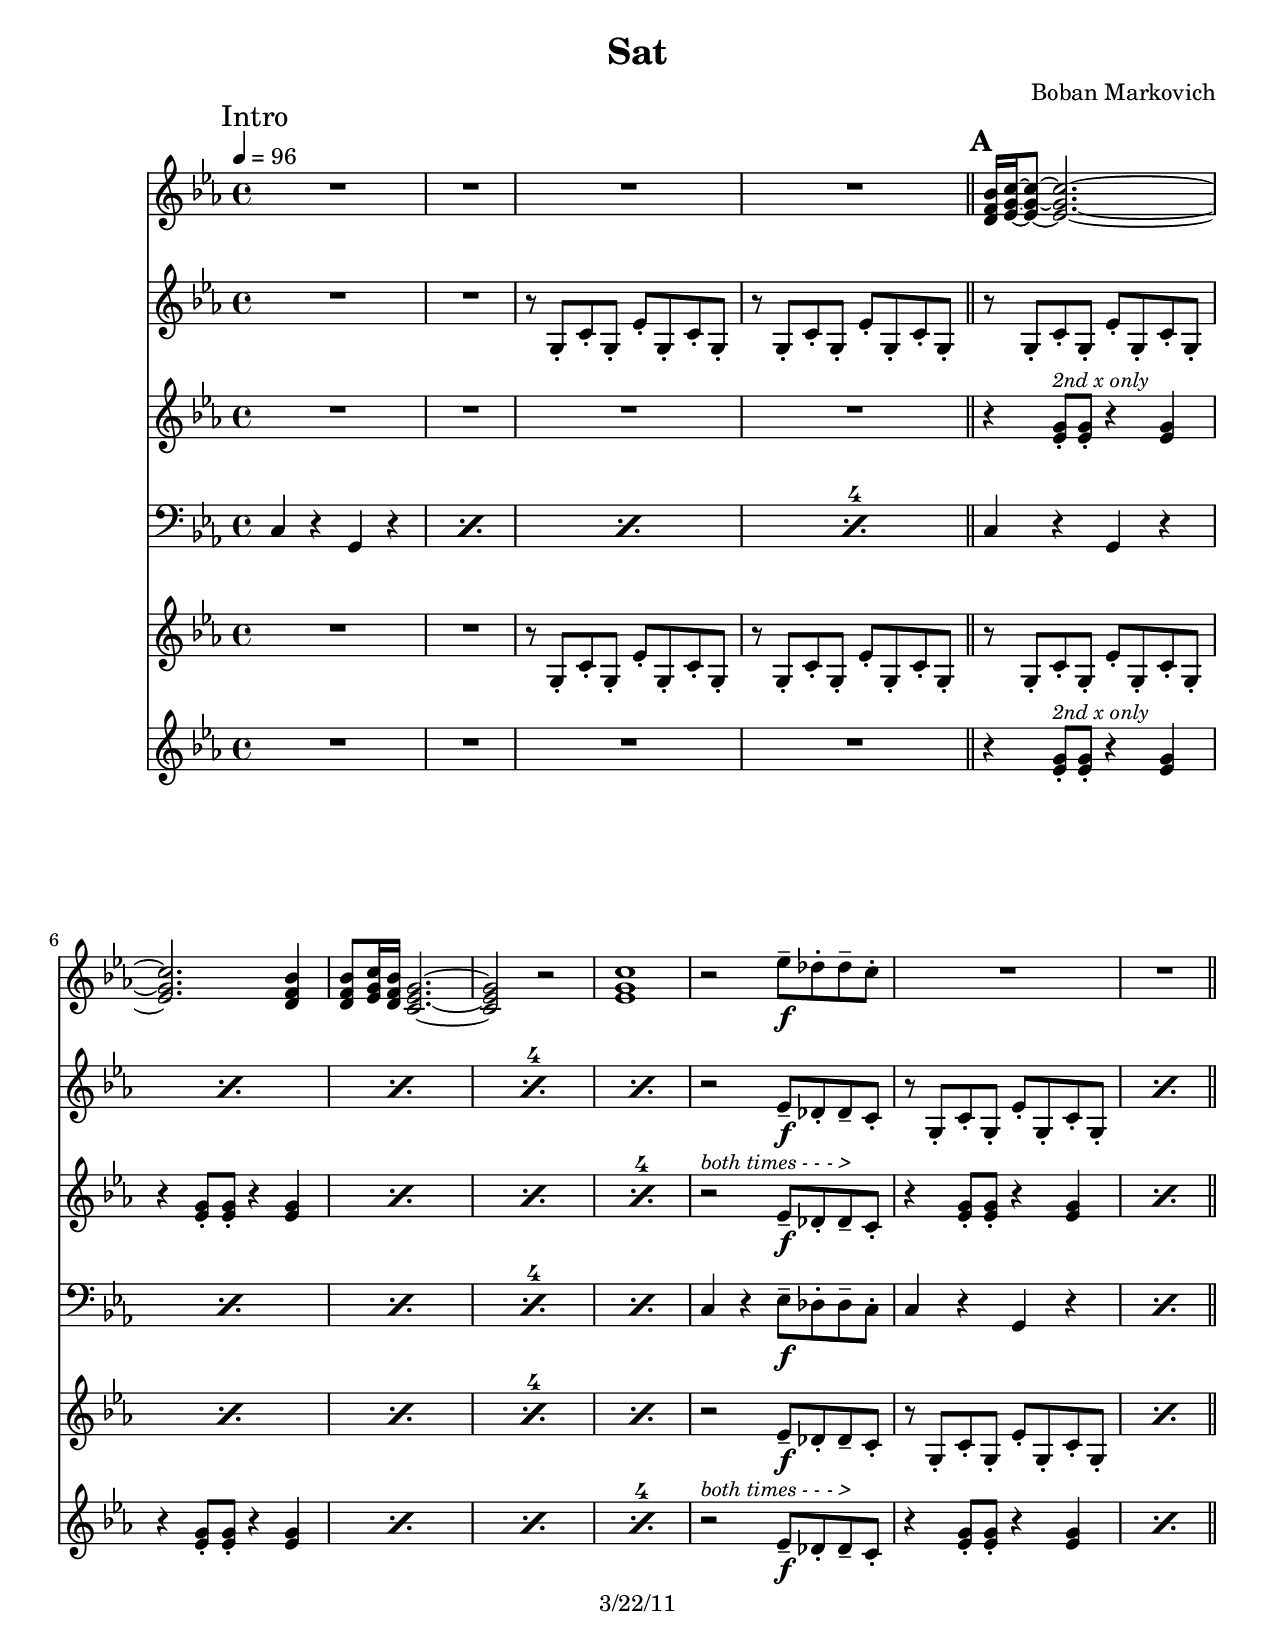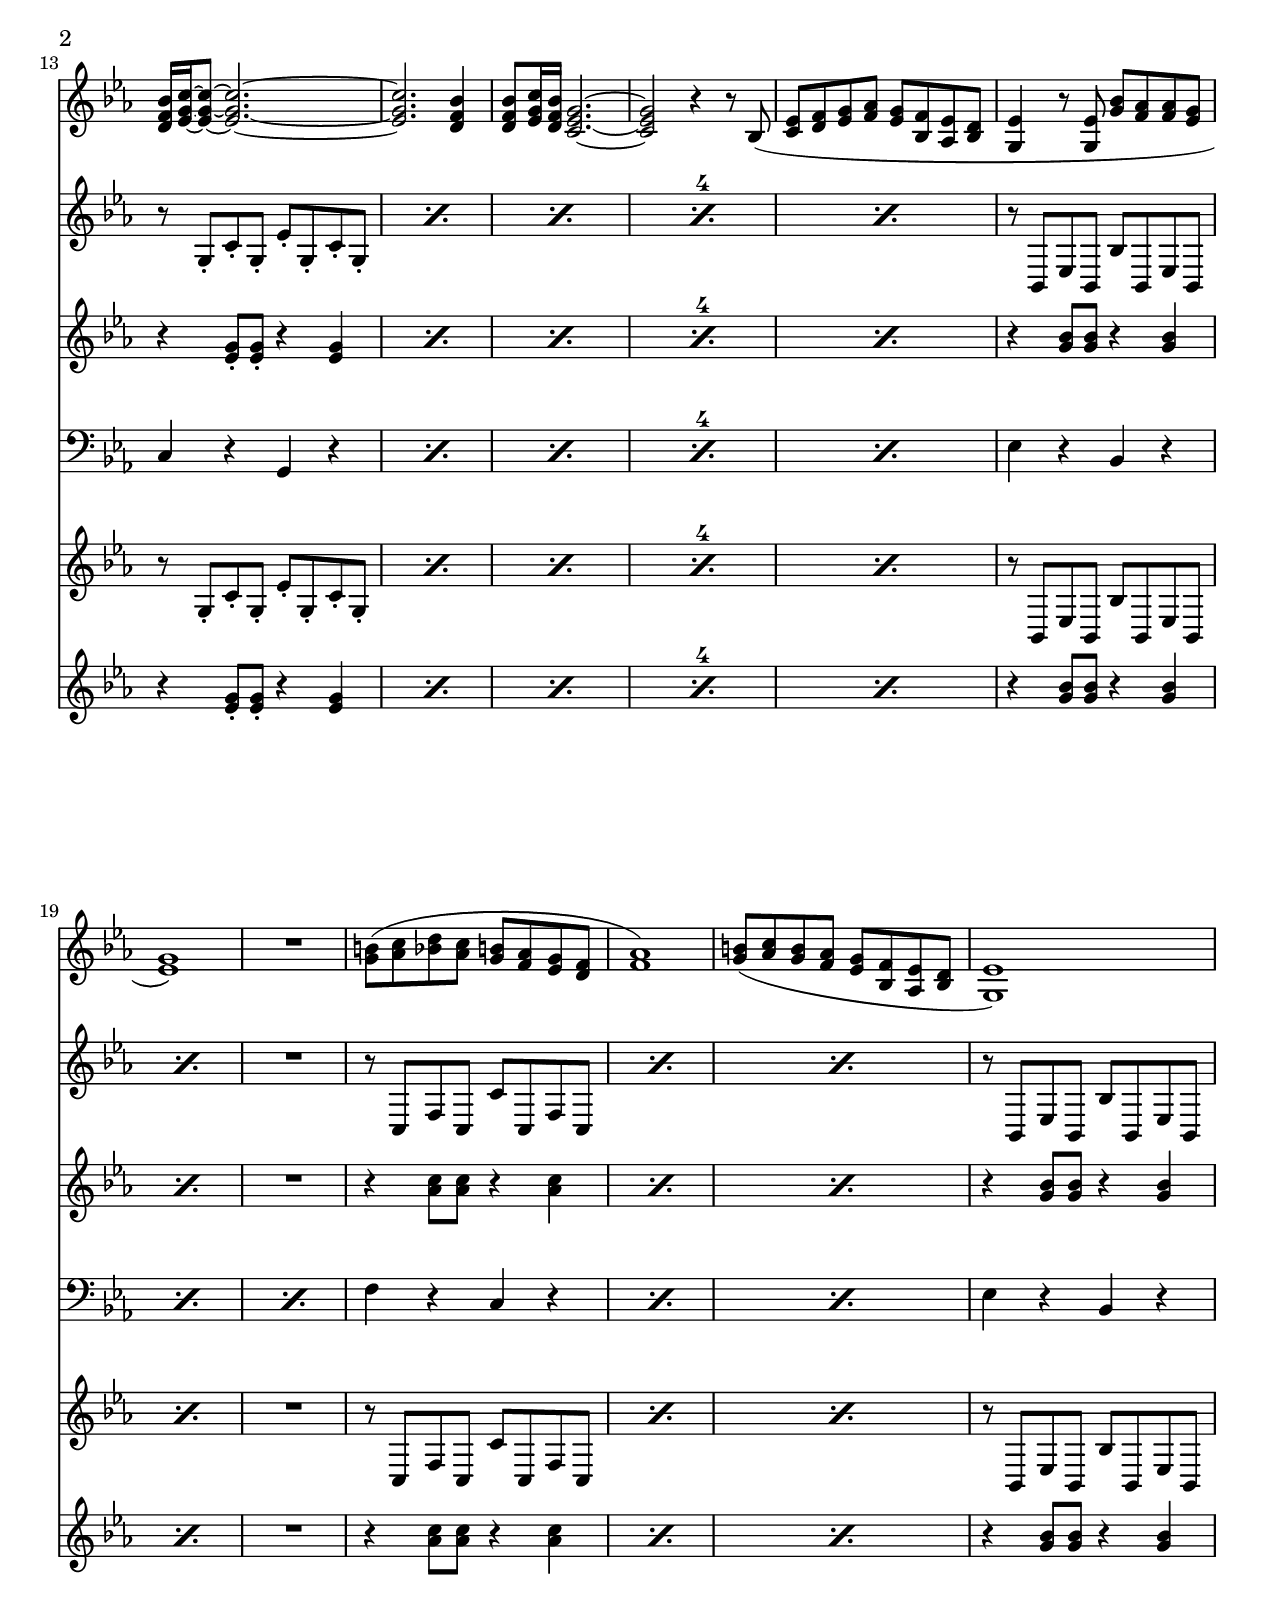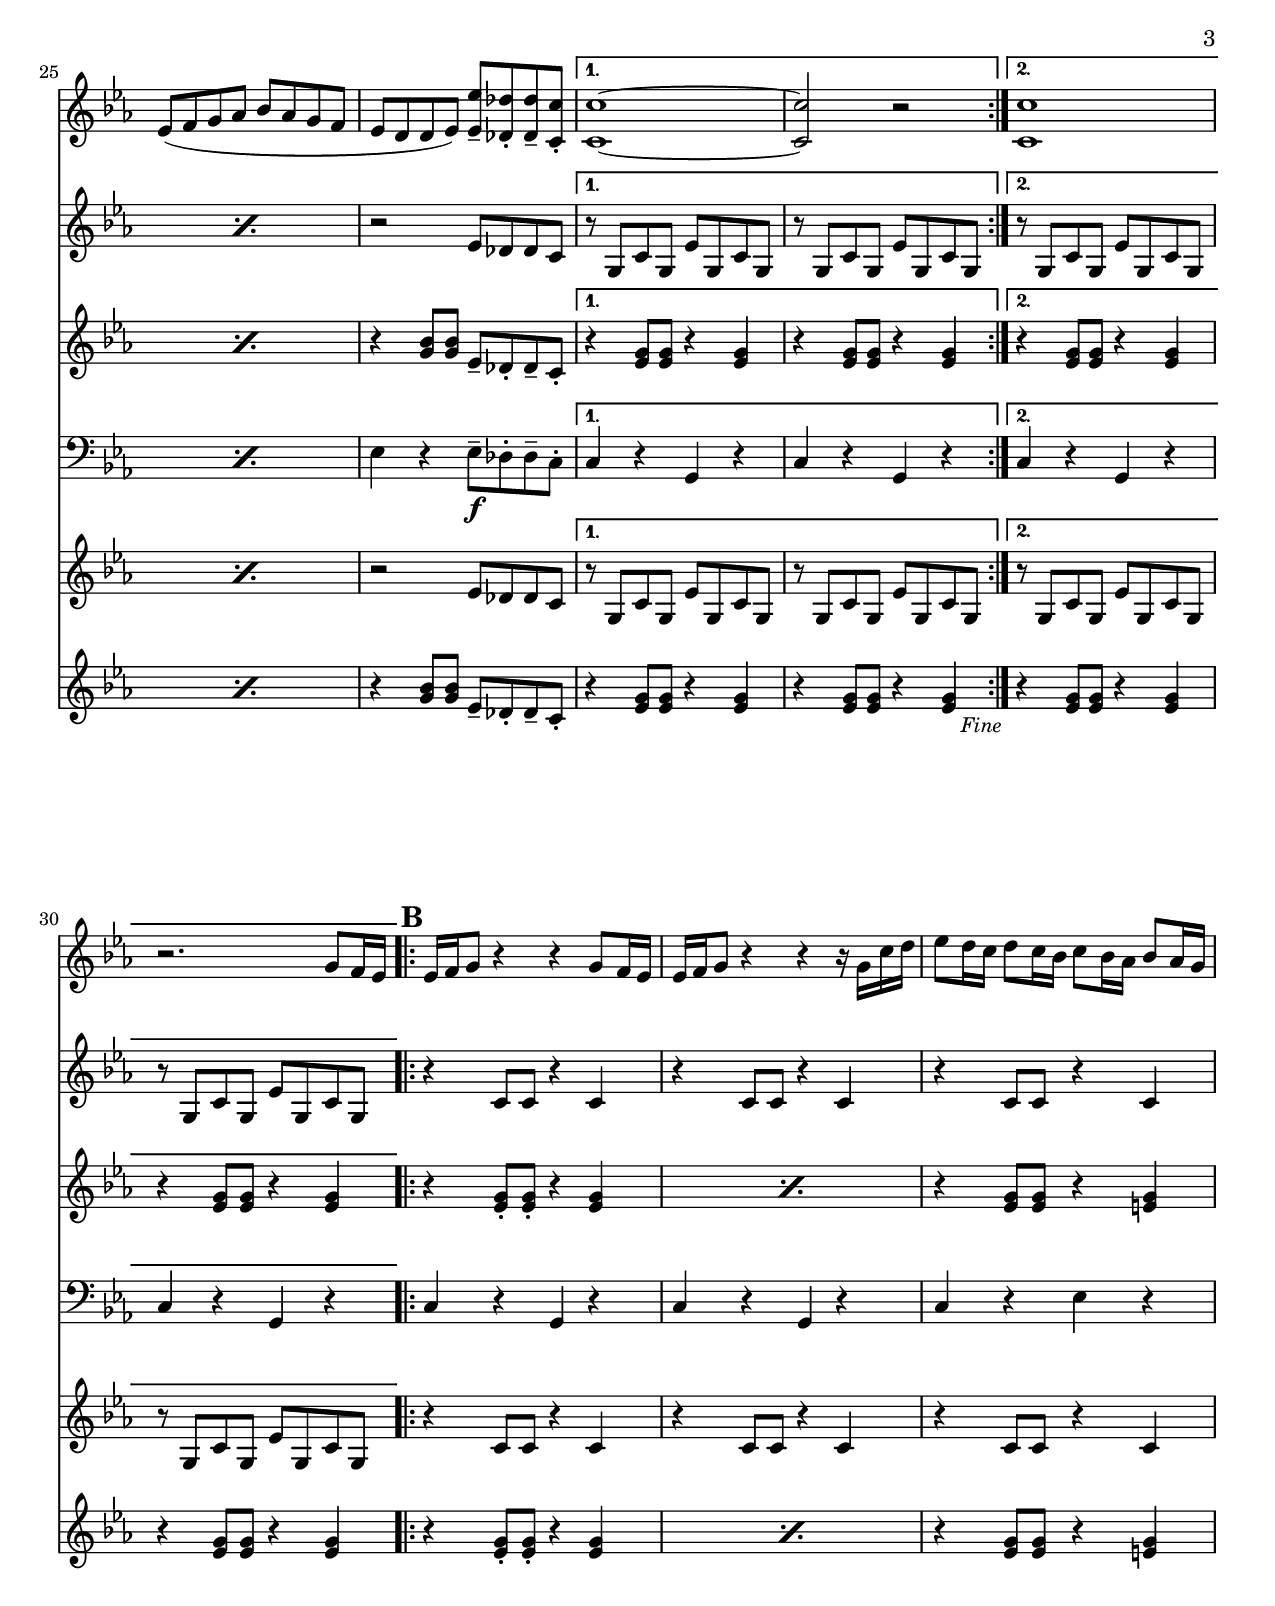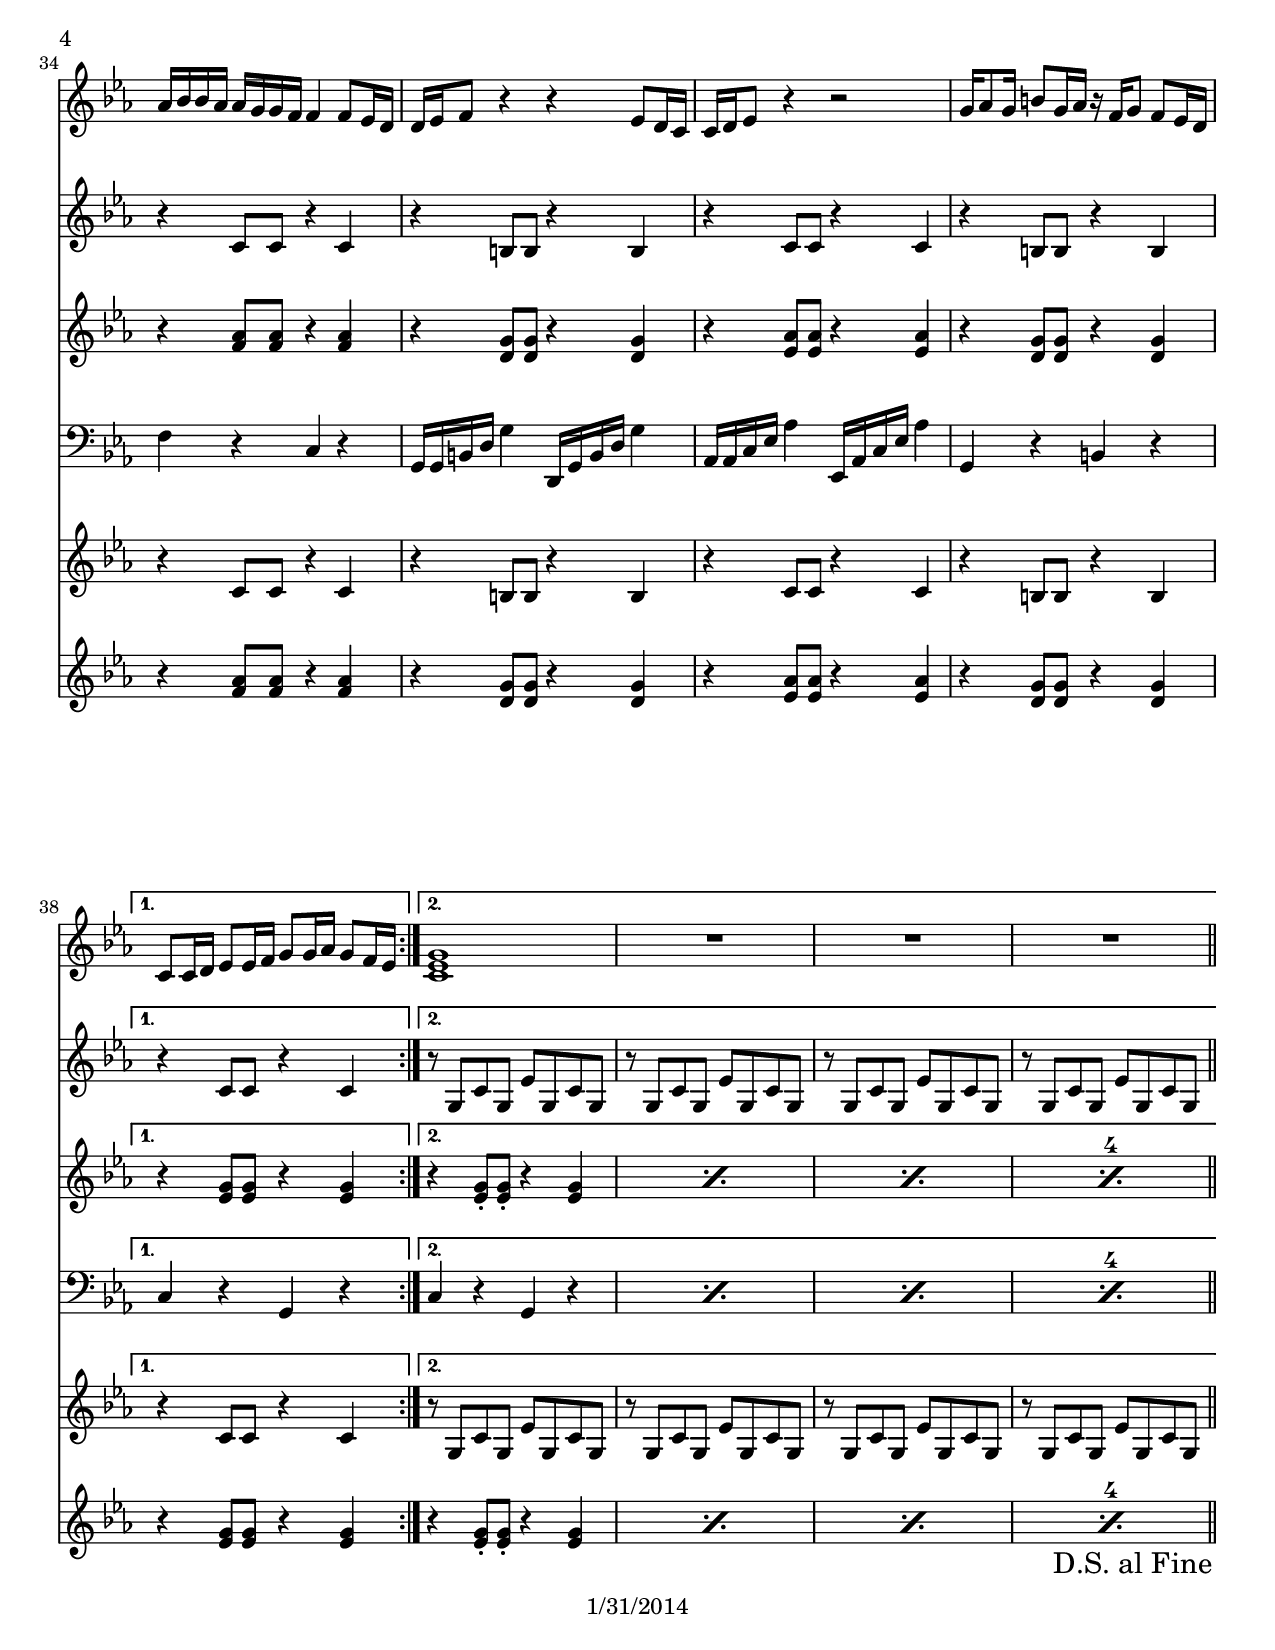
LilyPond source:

\version "2.12.1"

\header { 
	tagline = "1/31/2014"
	title = "Sat"
	composer = "Boban Markovich"
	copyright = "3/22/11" %date of latest edits
	}

%description:"Time." Song by Serb Rom trumpeter and composer Boban Markovic, from the 2004 ablum <i>Boban I Marko</i>.

%place a mark at bottom right
markdownright = { \once \override Score.RehearsalMark #'break-visibility = #begin-of-line-invisible \once \override Score.RehearsalMark #'self-alignment-X = #RIGHT \once \override Score.RehearsalMark #'direction = #DOWN }


% music pieces
%part: melody
melody = {
  \relative c' { \key c \minor 

	\mark "Intro"
    R1*4 \bar "||"

	\mark \default %A
    \repeat volta 2 {
        <d f bes>16 <ees g c>~~~ <ees g c>8~~~ <ees g c>2.~~~ | <ees g c> <d f bes>4 | 
		<d f bes>8 <ees g c>16 <d f bes> <c ees g>2.~~~ | <c ees g>2 r |
        <ees g c>1 | r2 ees'8\f-- des-. des-- c-. | R1*2 | 

        <d, f bes>16 <ees g c>~~~ <ees g c>8~~~ <ees g c>2.~~~ | <ees g c> <d f bes>4 | 
		<d f bes>8 <ees g c>16 <d f bes> <c ees g>2.~~~ | <c ees g>2 r4 r8 bes ( |
        <c ees> <d f> <ees g> <f aes> <ees g> <bes f'> <aes ees'> <bes d> | <g ees'>4 r8 <g ees'> <g' bes> <f aes> <f aes> <ees g> |
        <ees g>1 ) | R1 |
        <g b>8 ( <aes c> <bes d> <aes c> <g b> <f aes> <ees g> <d f> | <f aes>1 ) |
        <g b>8 ( <aes c> <g b> <f aes> <ees g> <bes f'> <aes ees'> <bes d> | <g ees'>1 ) |
        ees'8 ( f g aes bes aes g f | ees d d ees ) <ees ees'>-- <des des'>-. <des des'>-- <c c'>-. |
	  }
	  
	  \alternative { 
	  	{ | <c c'>1~~ | <c c'>2 r \markdownright \mark \markup { \italic \small "Fine" } }
		{ | <c c'>1 | r2. g'8 f16 ees }
	  }

	\mark \default %B
    \repeat volta 2 {
      	ees16 f g8 r4 r g8 f16 ees | ees f g8 r4 r r16 g c d |
        ees8 d16 c d8 c16 bes c8 bes16 aes bes8 aes16 g | aes bes bes aes aes g g f f4 f8 ees16 d |
        d ees f8 r4 r ees8 d16 c | c d ees8 r4 r2 |
        g16 aes8 g16 b8 g16 aes r f g8 f8 ees16 d |
	  }

	  \alternative { 
	  	{ c8 c16 d ees8 ees16 f g8 g16 aes g8 f16 ees | }
        { <c ees g>1 | R1*3 \bar "||" \markdownright \mark "D.S. al Fine" }
      } 
	}
}

%part: tenorone
tenorone = {
  \relative c' { \key c \minor
	\set countPercentRepeats = ##t 
	\set repeatCountVisibility = #(every-nth-repeat-count-visible 4)

	\mark "Intro"
        R1*2 |
        r8 g-. c-. g-. ees'-. g,-. c-. g-. | r g-. c-. g-. ees'-. g,-. c-. g-. |

	\mark \default %A
    \repeat volta 2 {
		\repeat percent 5 { r g-. c-. g-. ees'-. g,-. c-. g-. | } 
        r2 ees'8\f-- des-. des-- c-. |
		\repeat percent 2 { r g-. c-. g-. ees'-. g,-. c-. g-. | } \bar "||"
		\repeat percent 5 { r g-. c-. g-. ees'-. g,-. c-. g-. | } 
		\repeat percent 2 { r bes, ees bes bes' bes, ees bes | }
        R1 |
		\repeat percent 3 { r8 c f c c' c, f c | }
		\repeat percent 2 { r bes ees bes bes' bes, ees bes | }
        r2 ees'8 des des c |
	}

	  \alternative { 
		{ r8 g c g ees' g, c g | r g c g ees' g, c g \markdownright \mark \markup { \italic \small "Fine" } }
		{ r g c g ees' g, c g | r g c g ees' g, c g | }
	  }  

	\mark \default %B
    \repeat volta 2 {
        r4 c8 c r4 c4 | r4 c8  c r4 c4 | r4 c8 c r4 c4 | r4 c8 c r4 c4 |
        r4 b8 b r4 b4 | r4 c8 c r4 c4 | r4 b8 b r4 b4 |
	}
    
	  \alternative { 
		{ r4 c8 c r4 c }
		{ r8 g c g ees' g, c g | r8 g c  g ees' g, c g | 
		  r g c g ees' g, c g | r g c g ees' g, c g | \bar "||" \markdownright \mark "D.S. al Fine" }
	  }  

  }
}

%part: tenortwo
tenortwo = {
  \relative c' { \key c \minor
	\set countPercentRepeats = ##t 
	\set repeatCountVisibility = #(every-nth-repeat-count-visible 4)

	\mark "Intro"
		R1*4 

	\mark \default %A
    \repeat volta 2 {
		r4 <ees g>8-.^\markup { \italic \small "2nd x only" } <ees g>-. r4 <ees g> |
		\repeat percent 4 { r <ees g>8-. <ees g>-. r4 <ees g> | }
		r2^\markup { \italic \small "both times - - - >" } ees8\f-- des-. des-- c-. |
		\repeat percent 2 { r4 <ees g>8-. <ees g>-. r4 <ees g> | } \bar "||"
		\repeat percent 5 { r4 <ees g>8-. <ees g>-. r4 <ees g> | }
		\repeat percent 2 { r4 <g bes>8 <g bes> r4 <g bes> | }
		R1 |
		\repeat percent 3 { r4 <aes c>8 <aes c> r4 <aes c> | }
		\repeat percent 2 { r4 <g bes>8 <g bes> r4 <g bes> | }
    	r4 <g bes>8 <g bes> ees-- des-. des-- c-.
	}
		
	\alternative { 
	  { r4 <ees g>8 <ees g> r4 <ees g> | r <ees g>8 <ees g> r4 <ees g> \markdownright \mark \markup { \italic \small "Fine" } }
	  { r4 <ees g>8 <ees g> r4 <ees g> | r <ees g>8 <ees g> r4 <ees g> | }
	}
	
	\repeat volta 2 {
		\repeat percent 2 { r4 <ees g>8-. <ees g>-. r4 <ees g> | }
    	r4 <ees g>8 <ees g> r4 <e g> | r4 <f aes>8 <f aes> r4 <f aes> |
    	r4 <d g>8 <d g> r4 <d g> | r4 <ees aes>8 <ees aes> r4 <ees aes> |
    	r4 <d g>8 <d g>8 r4 <d g>4 
	}

	  \alternative { 
		{ r4 <ees g>8 <ees g> r4 <ees g> | }
		{ \repeat percent 4 { r4 <ees g>8-. <ees g>-. r4 <ees g> | } \bar "||" \markdownright \mark "D.S. al Fine" }
	  }
	}
}

%part: bass
bass = {
  \relative c { \key c \minor
	\set countPercentRepeats = ##t 
	\set repeatCountVisibility = #(every-nth-repeat-count-visible 4)

	\mark "Intro"
	\repeat percent 4 { c4 r g r }

	\mark \default %A
	\repeat volta 2 {
		\repeat percent 5 { c r g r }
    	c4 r ees8\f-- des-. des-- c8-. |
		\repeat percent 2 { c4 r g r } \bar "||"
		\repeat percent 5 { c r g r }
		\repeat percent 3 { ees' r bes r }
		\repeat percent 3 { f' r c r }
		\repeat percent 2 { ees r bes r }
    	ees4 r ees8\f-- des-. des-- c8-. |
	  }

		\alternative { 
	  		{ c4 r g r | c r g r \markdownright \mark \markup { \italic \small "Fine" } }
    		{ c r g r | c r g r | }
    	}  

	\mark \default %B
	\repeat volta 2 {
	  c r g r | c r g r | c r ees r | f r c r |
	  g16 g b d g4 d,16 g b d g4 | aes,16 aes c ees aes4 ees,16 aes c ees aes4 |
	  g, r b r 
	}

		\alternative { 
		  { c4 r g r }
		  { \repeat percent 4 { c r g r | } \bar "||" \markdownright \mark "D.S. al Fine" }
    	} 
  }
}
%part: tenorboth
tenorboth = {
  <<

  \tenorone
  \new Staff {
	\tenortwo
	}
	>>
  }
%\tempo 4 = 96
%%Generated layout
#(set-default-paper-size "letter")
\book {
	\score { <<
			\set Score.markFormatter = #format-mark-box-numbers
			
		\new Staff \with { \consists "Volta_engraver" } {  \set Staff.midiInstrument = #"trumpet" \clef treble
			\tempo  4 = 96
			\override Score.RehearsalMark #'self-alignment-X = #LEFT
			\melody
		}
		\new Staff \with { \consists "Volta_engraver" } {  \set Staff.midiInstrument = #"alto sax" \clef treble
			\override Score.RehearsalMark #'self-alignment-X = #LEFT
			\tenorone
		}
		\new Staff \with { \consists "Volta_engraver" } {  \set Staff.midiInstrument = #"alto sax" \clef treble
			\override Score.RehearsalMark #'self-alignment-X = #LEFT
			\tenortwo
		}
		\new Staff \with { \consists "Volta_engraver" } {  \set Staff.midiInstrument = #"tuba" \clef bass
			\override Score.RehearsalMark #'self-alignment-X = #LEFT
			\bass
		}
		\new Staff \with { \consists "Volta_engraver" } {  \set Staff.midiInstrument = #"alto sax" \clef treble
			\override Score.RehearsalMark #'self-alignment-X = #LEFT
			\tenorboth
		}
	>> \layout { \context { \Score \remove "Volta_engraver" } } }  
}